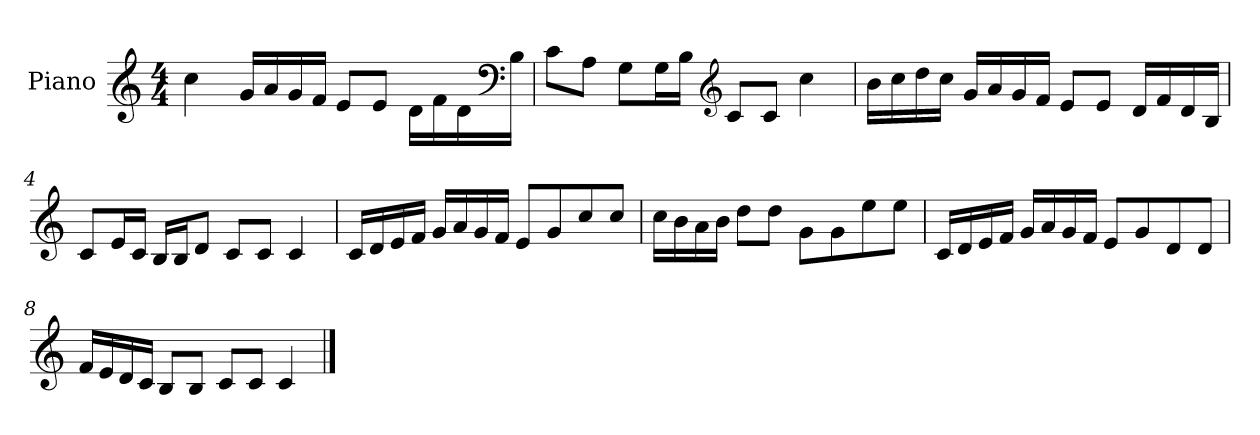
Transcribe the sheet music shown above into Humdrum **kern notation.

**kern
*part1
*staff1
*I"Piano
*I'P-no
*clefG2
*k[]
*M4/4
*MM90
=1
4cc\
16g/LL
16a/
16g/
16f/JJ
8e/L
8e/J
16d\LL
16f\
16d\
*clefF4
16B\JJ
=2
8c\L
8A\J
8G\L
16G\L
16B\JJ
*clefG2
8c/L
8c/J
4cc\
=3
16b\LL
16cc\
16dd\
16cc\JJ
16g/LL
16a/
16g/
16f/JJ
8e/L
8e/J
16d/LL
16f/
16d/
16B/JJ
!!LO:LB:g=z
=4
8c/L
16e/L
16c/JJ
16B/LL
16B/J
8d/J
8c/L
8c/J
4c/
=5
16c/LL
16d/
16e/
16f/JJ
16g/LL
16a/
16g/
16f/JJ
8e/L
8g/
8cc/
8cc/J
=6
16cc\LL
16b\
16a\
16b\JJ
8dd\L
8dd\J
8g\L
8g\
8ee\
8ee\J
=7
16c/LL
16d/
16e/
16f/JJ
16g/LL
16a/
16g/
16f/JJ
8e/L
8g/
8d/
8d/J
!!LO:LB:g=z
=8
16f/LL
16e/
16d/
16c/JJ
8B/L
8B/J
8c/L
8c/J
4c/
==
*-
